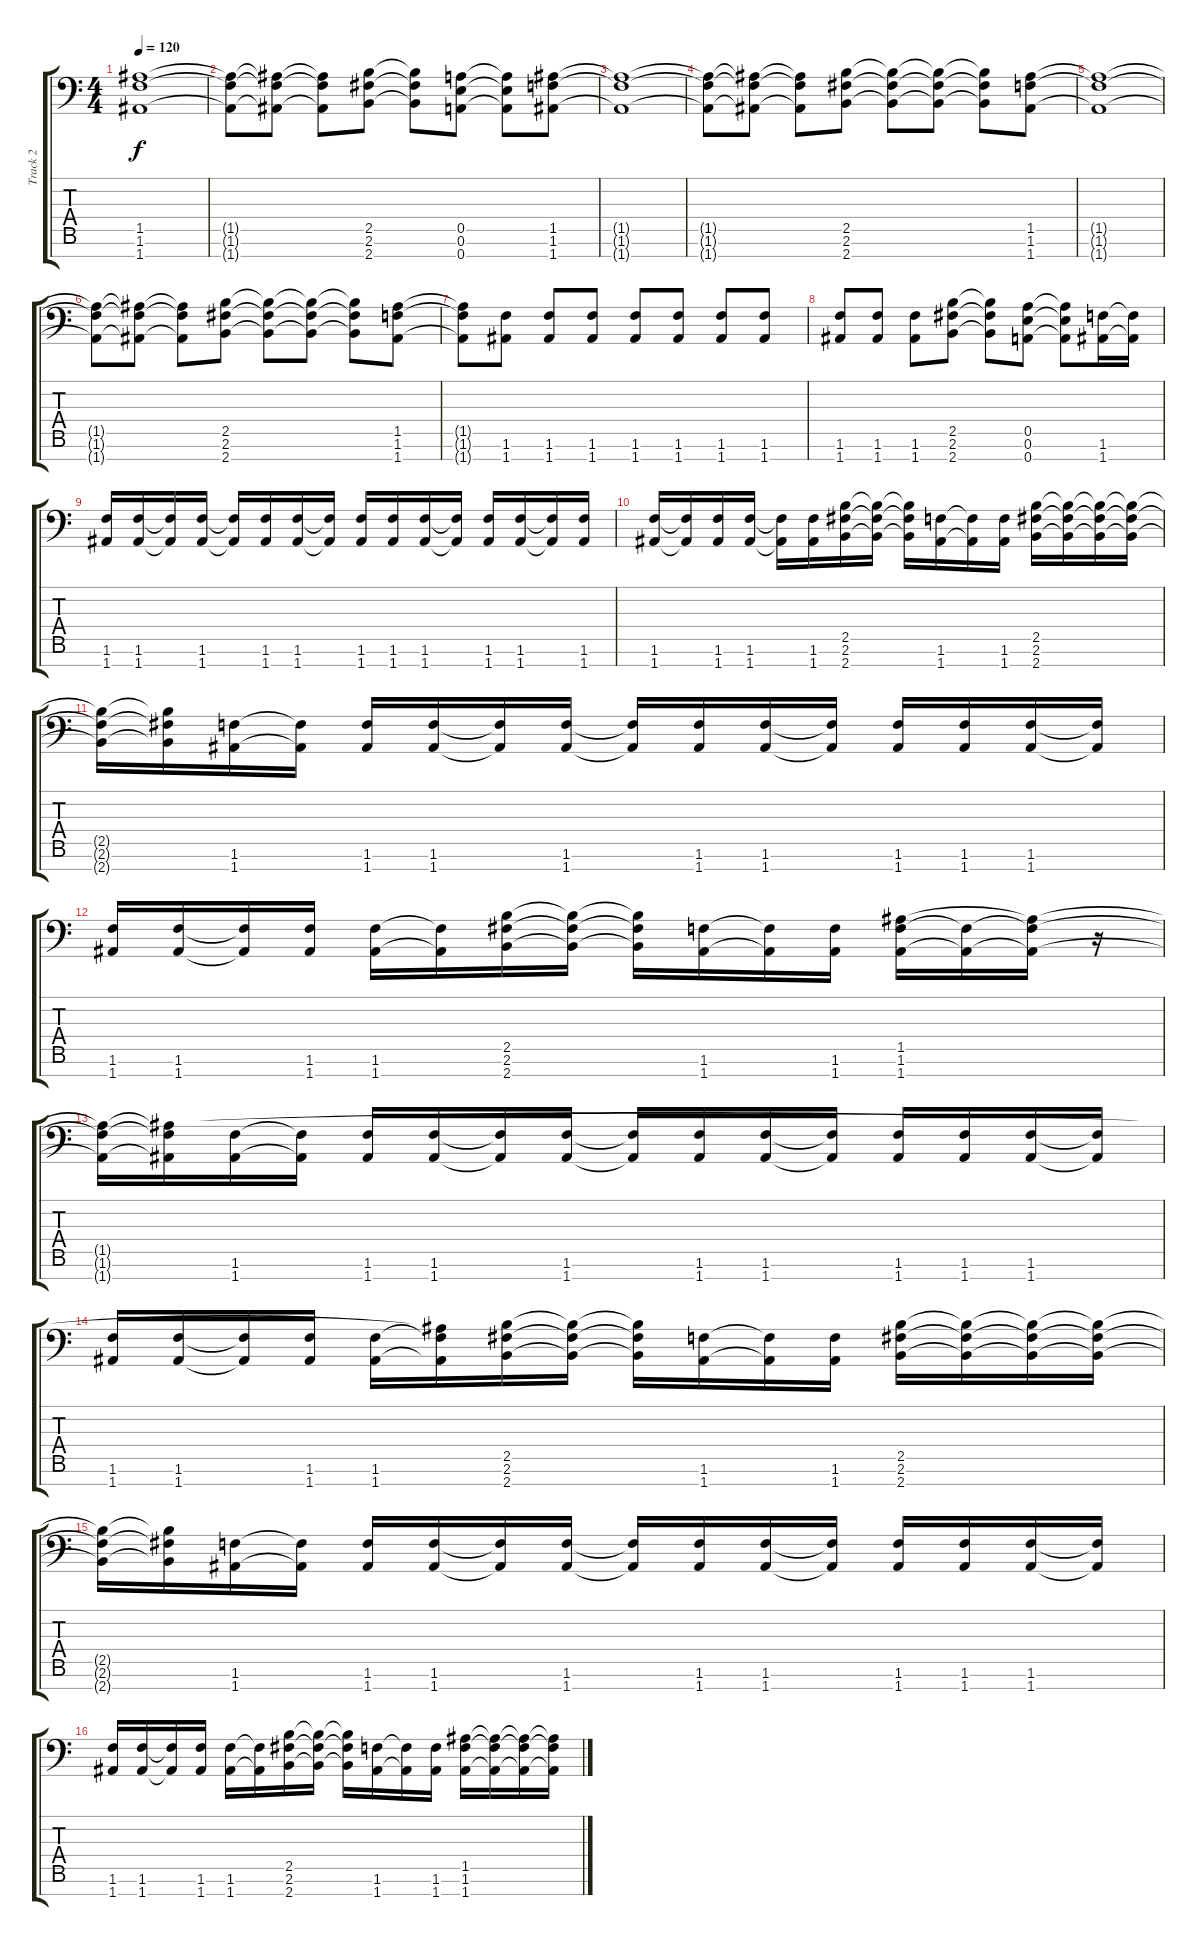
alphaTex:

\track ("Track 2" "Track 2") {instrument distortionguitar}
\staff {score tabs}
\tuning (E4 B3 G3 D3 A2 E2 A1) {hide}
\ts (4 4)
\tempo 120
\clef f4
\ks c
(1.5{t} 1.6{t} 1.7{t}).1{dy f} |
(1.5{t} 1.6{t} 1.7{t}).8 (1.5{t} 1.6{t} 1.7{t}).8 (1.5{t} 1.6{t} 1.7{t}).8 (2.5 2.6 2.7).8 (2.5{t} 2.6{t} 2.7{t}).8 (0.5 0.6 0.7).8 (0.5{t} 0.6{t} 0.7{t}).8 (1.5 1.6 1.7).8 |
(1.5{t} 1.6{t} 1.7{t}).1 |
(1.5{t} 1.6{t} 1.7{t}).8 (1.5{t} 1.6{t} 1.7{t}).8 (1.5{t} 1.6{t} 1.7{t}).8 (2.5 2.6 2.7).8 (2.5{t} 2.6{t} 2.7{t}).8 (2.5{t} 2.6{t} 2.7{t}).8 (2.5{t} 2.6{t} 2.7{t}).8 (1.5 1.6 1.7).8 |
(1.5{t} 1.6{t} 1.7{t}).1 |
(1.5{t} 1.6{t} 1.7{t}).8 (1.5{t} 1.6{t} 1.7{t}).8 (1.5{t} 1.6{t} 1.7{t}).8 (2.5 2.6 2.7).8 (2.5{t} 2.6{t} 2.7{t}).8 (2.5{t} 2.6{t} 2.7{t}).8 (2.5{t} 2.6{t} 2.7{t}).8 (1.5 1.6 1.7).8 |
(1.5{t} 1.6{t} 1.7{t}).8 (1.6 1.7).8 (1.6 1.7).8 (1.6 1.7).8 (1.6 1.7).8 (1.6 1.7).8 (1.6 1.7).8 (1.6 1.7).8 |
(1.6 1.7).8 (1.6 1.7).8 (1.6 1.7).8 (2.5 2.6 2.7).8 (2.5{t} 2.6{t} 2.7{t}).8 (0.5 0.6 0.7).8 (0.5{t} 0.6{t} 0.7{t}).8 (1.6 1.7).16 (1.6{t} 1.7{t}).16 |
(1.6 1.7).16 (1.6 1.7).16 (1.6{t} 1.7{t}).16 (1.6 1.7).16 (1.6{t} 1.7{t}).16 (1.6 1.7).16 (1.6 1.7).16 (1.6{t} 1.7{t}).16 (1.6 1.7).16 (1.6 1.7).16 (1.6 1.7).16 (1.6{t} 1.7{t}).16 (1.6 1.7).16 (1.6 1.7).16 (1.6{t} 1.7{t}).16 (1.6 1.7).16 |
(1.6 1.7).16 (1.6{t} 1.7{t}).16 (1.6 1.7).16 (1.6 1.7).16 (1.6{t} 1.7{t}).16 (1.6 1.7).16 (2.5 2.6 2.7).16 (2.5{t} 2.6{t} 2.7{t}).16 (2.5{t} 2.6{t} 2.7{t}).16 (1.6 1.7).16 (1.6{t} 1.7{t}).16 (1.6 1.7).16 (2.5 2.6 2.7).16 (2.5{t} 2.6{t} 2.7{t}).16 (2.5{t} 2.6{t} 2.7{t}).16 (2.5{t} 2.6{t} 2.7{t}).16 |
(2.5{t} 2.6{t} 2.7{t}).16 (2.5{t} 2.6{t} 2.7{t}).16 (1.6 1.7).16 (1.6{t} 1.7{t}).16 (1.6 1.7).16 (1.6 1.7).16 (1.6{t} 1.7{t}).16 (1.6 1.7).16 (1.6{t} 1.7{t}).16 (1.6 1.7).16 (1.6 1.7).16 (1.6{t} 1.7{t}).16 (1.6 1.7).16 (1.6 1.7).16 (1.6 1.7).16 (1.6{t} 1.7{t}).16 |
(1.6 1.7).16 (1.6 1.7).16 (1.6{t} 1.7{t}).16 (1.6 1.7).16 (1.6 1.7).16 (1.6{t} 1.7{t}).16 (2.5 2.6 2.7).16 (2.5{t} 2.6{t} 2.7{t}).16 (2.5{t} 2.6{t} 2.7{t}).16 (1.6 1.7).16 (1.6{t} 1.7{t}).16 (1.6 1.7).16 (1.5 1.6 1.7).16 (1.6{t} 1.7{t}).16 (1.5{t} 1.6{t} 1.7{t}).16 r.16 |
(1.5{t} 1.6{t} 1.7{t}).16 (1.5{t} 1.6{t} 1.7{t}).16 (1.6 1.7).16 (1.6{t} 1.7{t}).16 (1.6 1.7).16 (1.6 1.7).16 (1.6{t} 1.7{t}).16 (1.6 1.7).16 (1.6{t} 1.7{t}).16 (1.6 1.7).16 (1.6 1.7).16 (1.6{t} 1.7{t}).16 (1.6 1.7).16 (1.6 1.7).16 (1.6 1.7).16 (1.6{t} 1.7{t}).16 |
(1.6 1.7).16 (1.6 1.7).16 (1.6{t} 1.7{t}).16 (1.6 1.7).16 (1.6 1.7).16 (1.5{t} 1.6{t} 1.7{t}).16 (2.5 2.6 2.7).16 (2.5{t} 2.6{t} 2.7{t}).16 (2.5{t} 2.6{t} 2.7{t}).16 (1.6 1.7).16 (1.6{t} 1.7{t}).16 (1.6 1.7).16 (2.5 2.6 2.7).16 (2.5{t} 2.6{t} 2.7{t}).16 (2.5{t} 2.6{t} 2.7{t}).16 (2.5{t} 2.6{t} 2.7{t}).16 |
(2.5{t} 2.6{t} 2.7{t}).16 (2.5{t} 2.6{t} 2.7{t}).16 (1.6 1.7).16 (1.6{t} 1.7{t}).16 (1.6 1.7).16 (1.6 1.7).16 (1.6{t} 1.7{t}).16 (1.6 1.7).16 (1.6{t} 1.7{t}).16 (1.6 1.7).16 (1.6 1.7).16 (1.6{t} 1.7{t}).16 (1.6 1.7).16 (1.6 1.7).16 (1.6 1.7).16 (1.6{t} 1.7{t}).16 |
(1.6 1.7).16 (1.6 1.7).16 (1.6{t} 1.7{t}).16 (1.6 1.7).16 (1.6 1.7).16 (1.6{t} 1.7{t}).16 (2.5 2.6 2.7).16 (2.5{t} 2.6{t} 2.7{t}).16 (2.5{t} 2.6{t} 2.7{t}).16 (1.6 1.7).16 (1.6{t} 1.7{t}).16 (1.6 1.7).16 (1.5 1.6 1.7).16 (1.5{t} 1.6{t} 1.7{t}).16 (1.5{t} 1.6{t} 1.7{t}).16 (1.5{t} 1.6{t} 1.7{t}).16
